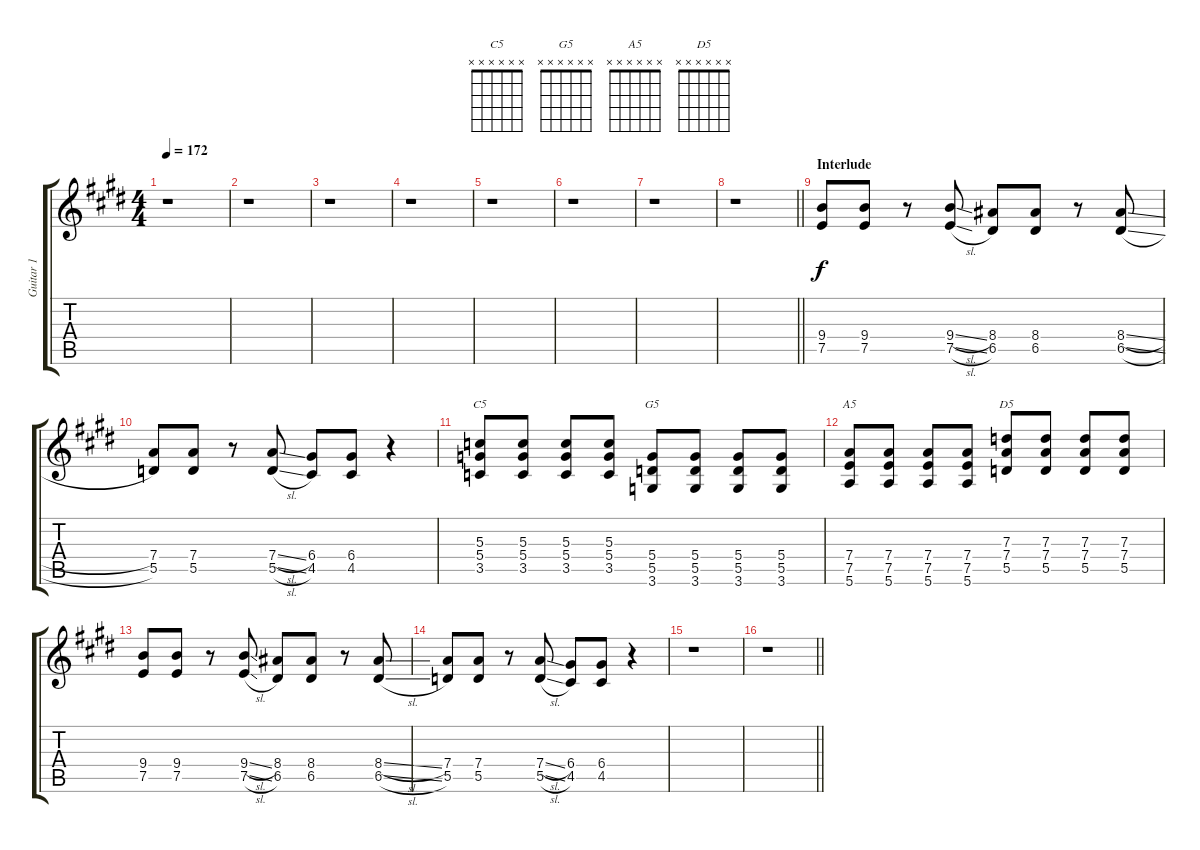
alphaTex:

\track ("Guitar 1" "Guitar 1") {instrument distortionguitar}
\staff {score tabs}
\tuning (E4 B3 G3 D3 A2 E2) {hide}
\chord ("C5" x x x x x x)
\chord ("G5" x x x x x x)
\chord ("A5" x x x x x x)
\chord ("D5" x x x x x x)
\ts (4 4)
\tempo 172
\clef g2
\ks e
r.1{dy f} |
r.1 |
r.1 |
r.1 |
r.1 |
r.1 |
r.1 |
\barLineRight lightlight
r.1 |
\section ("" "Interlude")
(9.4 7.5).8 (9.4 7.5).8 r.8 (9.4{sl} 7.5{sl}).8 (8.4 6.5).8 (8.4 6.5).8 r.8 (8.4{sl} 6.5{sl}).8 |
(7.4 5.5).8 (7.4 5.5).8 r.8 (7.4{sl} 5.5{sl}).8 (6.4 4.5).8 (6.4 4.5).8 r.4 |
(5.3 5.4 3.5).8{ch "C5"} (5.3 5.4 3.5).8 (5.3 5.4 3.5).8 (5.3 5.4 3.5).8 (5.4 5.5 3.6).8{ch "G5"} (5.4 5.5 3.6).8 (5.4 5.5 3.6).8 (5.4 5.5 3.6).8 |
(7.4 7.5 5.6).8{ch "A5"} (7.4 7.5 5.6).8 (7.4 7.5 5.6).8 (7.4 7.5 5.6).8 (7.3 7.4 5.5).8{ch "D5"} (7.3 7.4 5.5).8 (7.3 7.4 5.5).8 (7.3 7.4 5.5).8 |
(9.4 7.5).8 (9.4 7.5).8 r.8 (9.4{sl} 7.5{sl}).8 (8.4 6.5).8 (8.4 6.5).8 r.8 (8.4{sl} 6.5{sl}).8 |
(7.4 5.5).8 (7.4 5.5).8 r.8 (7.4{sl} 5.5{sl}).8 (6.4 4.5).8 (6.4 4.5).8 r.4 |
r.1 |
\barLineRight lightlight
r.1
